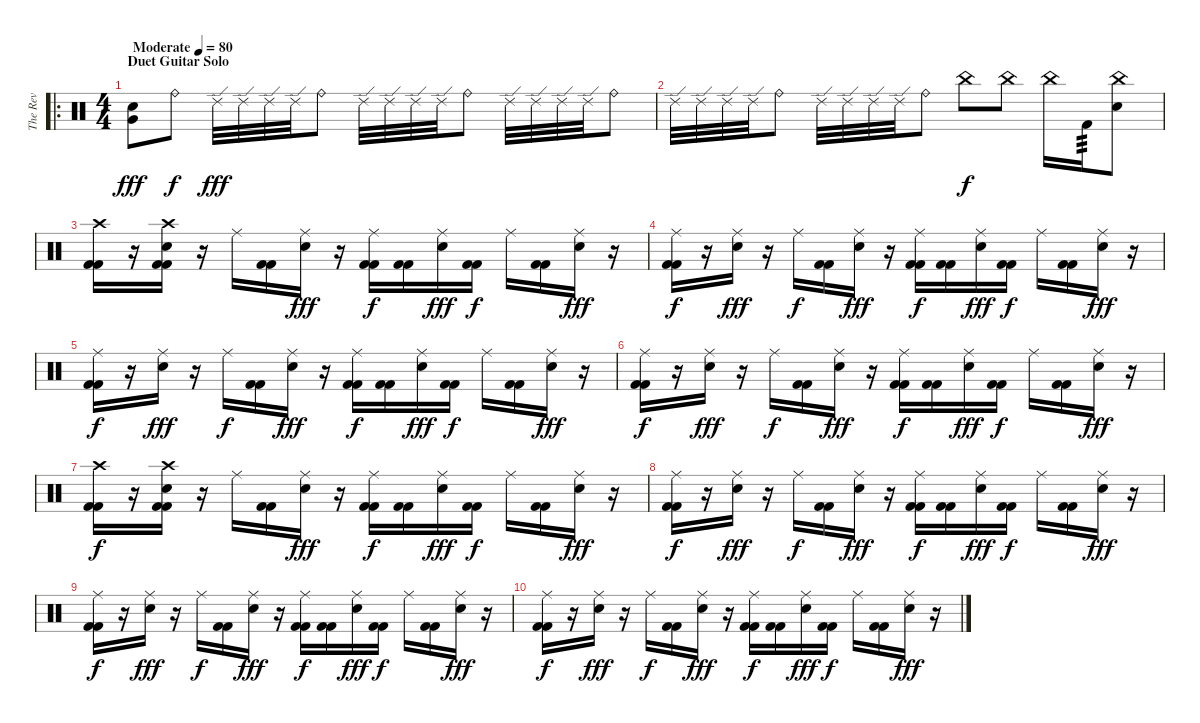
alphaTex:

\track ("The Rev" "The Rev") {instrument percussion}
\staff {score}
\articulation defaults
\ro
\ts (4 4)
\section ("" "Duet Guitar Solo")
\tempo (80 "Moderate")
\clef neutral
\ks c
("Electric Snare (hit)" "Very Low Tom (hit)").8{dy fff} "Ride (bell)".8{dy f} "Ride (edge) 2".32{dy fff} "Ride (edge) 2".32 "Ride (edge) 2".32 "Ride (edge) 2".32 "Ride (bell)".8 "Ride (edge) 2".32 "Ride (edge) 2".32 "Ride (edge) 2".32 "Ride (edge) 2".32 "Ride (bell)".8 "Ride (edge) 2".32 "Ride (edge) 2".32 "Ride (edge) 2".32 "Ride (edge) 2".32 "Ride (bell)".8 |
"Ride (edge) 2".32 "Ride (edge) 2".32 "Ride (edge) 2".32 "Ride (edge) 2".32 "Ride (bell)".8 "Ride (edge) 2".32 "Ride (edge) 2".32 "Ride (edge) 2".32 "Ride (edge) 2".32 "Ride (bell)".8 "China (hit)".8{dy f} "China (hit)".8 "China (hit)".16 "Kick (hit) 2".16{tp 3} ("China (hit)" "Electric Snare (hit)").8 |
("Crash high (hit)" "Kick (hit) 2" "Kick (hit) 2").16 r.16 ("Crash high (hit)" "Electric Snare (hit)" "Kick (hit) 2" "Kick (hit) 2").16 r.16 "Ride (middle)".16 ("Kick (hit) 2" "Kick (hit) 2").16 ("Ride (middle)" "Electric Snare (hit)").16{dy fff} r.16 ("Ride (middle)" "Kick (hit) 2" "Kick (hit) 2").16{dy f} ("Kick (hit) 2" "Kick (hit) 2").16 ("Ride (middle)" "Electric Snare (hit)").16{dy fff} ("Kick (hit) 2" "Kick (hit) 2").16{dy f} "Ride (middle)".16 ("Kick (hit) 2" "Kick (hit) 2").16 ("Ride (middle)" "Electric Snare (hit)").16{dy fff} r.16 |
("Ride (middle)" "Kick (hit) 2" "Kick (hit) 2").16{dy f} r.16 ("Ride (middle)" "Electric Snare (hit)").16{dy fff} r.16 "Ride (middle)".16{dy f} ("Kick (hit) 2" "Kick (hit) 2").16 ("Ride (middle)" "Electric Snare (hit)").16{dy fff} r.16 ("Ride (middle)" "Kick (hit) 2" "Kick (hit) 2").16{dy f} ("Kick (hit) 2" "Kick (hit) 2").16 ("Ride (middle)" "Electric Snare (hit)").16{dy fff} ("Kick (hit) 2" "Kick (hit) 2").16{dy f} "Ride (middle)".16 ("Kick (hit) 2" "Kick (hit) 2").16 ("Ride (middle)" "Electric Snare (hit)").16{dy fff} r.16 |
("Ride (middle)" "Kick (hit) 2" "Kick (hit) 2").16{dy f} r.16 ("Ride (middle)" "Electric Snare (hit)").16{dy fff} r.16 "Ride (middle)".16{dy f} ("Kick (hit) 2" "Kick (hit) 2").16 ("Ride (middle)" "Electric Snare (hit)").16{dy fff} r.16 ("Ride (middle)" "Kick (hit) 2" "Kick (hit) 2").16{dy f} ("Kick (hit) 2" "Kick (hit) 2").16 ("Ride (middle)" "Electric Snare (hit)").16{dy fff} ("Kick (hit) 2" "Kick (hit) 2").16{dy f} "Ride (middle)".16 ("Kick (hit) 2" "Kick (hit) 2").16 ("Ride (middle)" "Electric Snare (hit)").16{dy fff} r.16 |
("Ride (middle)" "Kick (hit) 2" "Kick (hit) 2").16{dy f} r.16 ("Ride (middle)" "Electric Snare (hit)").16{dy fff} r.16 "Ride (middle)".16{dy f} ("Kick (hit) 2" "Kick (hit) 2").16 ("Ride (middle)" "Electric Snare (hit)").16{dy fff} r.16 ("Ride (middle)" "Kick (hit) 2" "Kick (hit) 2").16{dy f} ("Kick (hit) 2" "Kick (hit) 2").16 ("Ride (middle)" "Electric Snare (hit)").16{dy fff} ("Kick (hit) 2" "Kick (hit) 2").16{dy f} "Ride (middle)".16 ("Kick (hit) 2" "Kick (hit) 2").16 ("Ride (middle)" "Electric Snare (hit)").16{dy fff} r.16 |
("Crash high (hit)" "Kick (hit) 2" "Kick (hit) 2").16{dy f} r.16 ("Crash high (hit)" "Electric Snare (hit)" "Kick (hit) 2" "Kick (hit) 2").16 r.16 "Ride (middle)".16 ("Kick (hit) 2" "Kick (hit) 2").16 ("Ride (middle)" "Electric Snare (hit)").16{dy fff} r.16 ("Ride (middle)" "Kick (hit) 2" "Kick (hit) 2").16{dy f} ("Kick (hit) 2" "Kick (hit) 2").16 ("Ride (middle)" "Electric Snare (hit)").16{dy fff} ("Kick (hit) 2" "Kick (hit) 2").16{dy f} "Ride (middle)".16 ("Kick (hit) 2" "Kick (hit) 2").16 ("Ride (middle)" "Electric Snare (hit)").16{dy fff} r.16 |
("Ride (middle)" "Kick (hit) 2" "Kick (hit) 2").16{dy f} r.16 ("Ride (middle)" "Electric Snare (hit)").16{dy fff} r.16 "Ride (middle)".16{dy f} ("Kick (hit) 2" "Kick (hit) 2").16 ("Ride (middle)" "Electric Snare (hit)").16{dy fff} r.16 ("Ride (middle)" "Kick (hit) 2" "Kick (hit) 2").16{dy f} ("Kick (hit) 2" "Kick (hit) 2").16 ("Ride (middle)" "Electric Snare (hit)").16{dy fff} ("Kick (hit) 2" "Kick (hit) 2").16{dy f} "Ride (middle)".16 ("Kick (hit) 2" "Kick (hit) 2").16 ("Ride (middle)" "Electric Snare (hit)").16{dy fff} r.16 |
("Ride (middle)" "Kick (hit) 2" "Kick (hit) 2").16{dy f} r.16 ("Ride (middle)" "Electric Snare (hit)").16{dy fff} r.16 "Ride (middle)".16{dy f} ("Kick (hit) 2" "Kick (hit) 2").16 ("Ride (middle)" "Electric Snare (hit)").16{dy fff} r.16 ("Ride (middle)" "Kick (hit) 2" "Kick (hit) 2").16{dy f} ("Kick (hit) 2" "Kick (hit) 2").16 ("Ride (middle)" "Electric Snare (hit)").16{dy fff} ("Kick (hit) 2" "Kick (hit) 2").16{dy f} "Ride (middle)".16 ("Kick (hit) 2" "Kick (hit) 2").16 ("Ride (middle)" "Electric Snare (hit)").16{dy fff} r.16 |
("Ride (middle)" "Kick (hit) 2" "Kick (hit) 2").16{dy f} r.16 ("Ride (middle)" "Electric Snare (hit)").16{dy fff} r.16 "Ride (middle)".16{dy f} ("Kick (hit) 2" "Kick (hit) 2").16 ("Ride (middle)" "Electric Snare (hit)").16{dy fff} r.16 ("Ride (middle)" "Kick (hit) 2" "Kick (hit) 2").16{dy f} ("Kick (hit) 2" "Kick (hit) 2").16 ("Ride (middle)" "Electric Snare (hit)").16{dy fff} ("Kick (hit) 2" "Kick (hit) 2").16{dy f} "Ride (middle)".16 ("Kick (hit) 2" "Kick (hit) 2").16 ("Ride (middle)" "Electric Snare (hit)").16{dy fff} r.16
